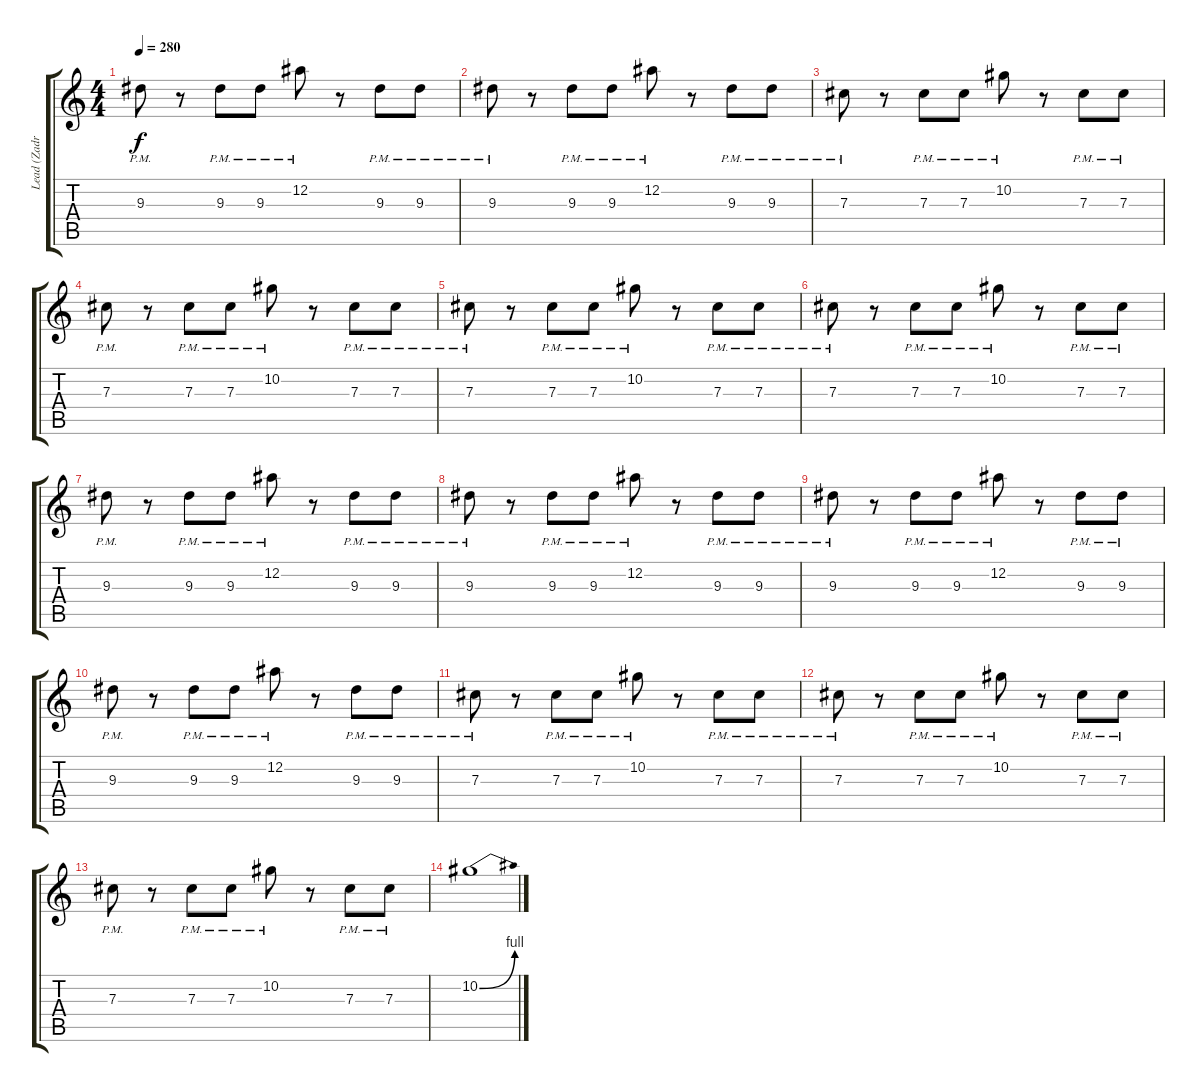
\track ("Lead (Zadrock)" "Lead (Zadr") {instrument overdrivenguitar}
\staff {score tabs}
\tuning (Eb4 Bb3 Gb3 Db3 Ab2 Eb2) {hide}
\ts (4 4)
\tempo 280
\clef g2
\ks c
9.3{pm}.8{dy f} r.8 9.3{pm}.8 9.3{pm}.8 12.2{pm}.8 r.8 9.3{pm}.8 9.3{pm}.8 |
9.3{pm}.8 r.8 9.3{pm}.8 9.3{pm}.8 12.2{pm}.8 r.8 9.3{pm}.8 9.3{pm}.8 |
7.3{pm}.8 r.8 7.3{pm}.8 7.3{pm}.8 10.2{pm}.8 r.8 7.3{pm}.8 7.3{pm}.8 |
7.3{pm}.8 r.8 7.3{pm}.8 7.3{pm}.8 10.2{pm}.8 r.8 7.3{pm}.8 7.3{pm}.8 |
7.3{pm}.8 r.8 7.3{pm}.8 7.3{pm}.8 10.2{pm}.8 r.8 7.3{pm}.8 7.3{pm}.8 |
7.3{pm}.8 r.8 7.3{pm}.8 7.3{pm}.8 10.2{pm}.8 r.8 7.3{pm}.8 7.3{pm}.8 |
9.3{pm}.8 r.8 9.3{pm}.8 9.3{pm}.8 12.2{pm}.8 r.8 9.3{pm}.8 9.3{pm}.8 |
9.3{pm}.8 r.8 9.3{pm}.8 9.3{pm}.8 12.2{pm}.8 r.8 9.3{pm}.8 9.3{pm}.8 |
9.3{pm}.8 r.8 9.3{pm}.8 9.3{pm}.8 12.2{pm}.8 r.8 9.3{pm}.8 9.3{pm}.8 |
9.3{pm}.8 r.8 9.3{pm}.8 9.3{pm}.8 12.2{pm}.8 r.8 9.3{pm}.8 9.3{pm}.8 |
7.3{pm}.8 r.8 7.3{pm}.8 7.3{pm}.8 10.2{pm}.8 r.8 7.3{pm}.8 7.3{pm}.8 |
7.3{pm}.8 r.8 7.3{pm}.8 7.3{pm}.8 10.2{pm}.8 r.8 7.3{pm}.8 7.3{pm}.8 |
7.3{pm}.8 r.8 7.3{pm}.8 7.3{pm}.8 10.2{pm}.8 r.8 7.3{pm}.8 7.3{pm}.8 |
10.2{be (bend 0 0 60 4)}.1
